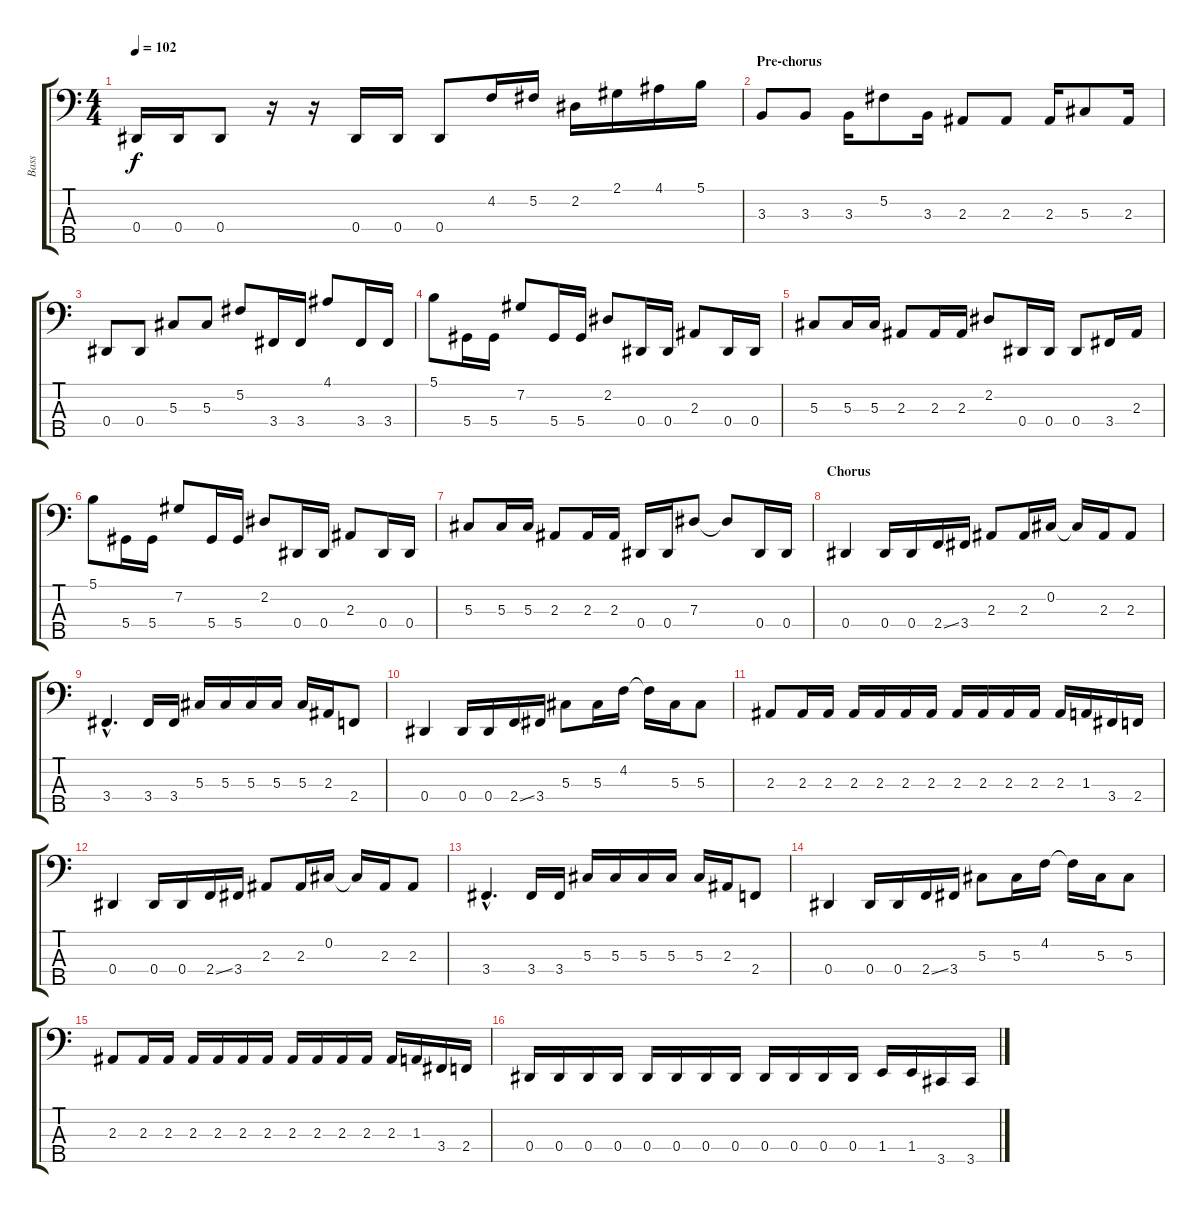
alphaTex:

\track ("Bass" "Bass") {instrument electricbasspick}
\staff {score tabs}
\tuning (Gb2 Db2 Ab1 Eb1 Bb0) {hide}
\ts (4 4)
\tempo 102
\clef f4
\ks c
0.4.16{dy f} 0.4.16 0.4.8 r.16 r.16 0.4.16 0.4.16 0.4.8 4.2.16 5.2.16 2.2.16 2.1.16 4.1.16 5.1.16 |
\section ("" "Pre-chorus")
3.3.8 3.3.8 3.3.16 5.2.8 3.3.16 2.3.8 2.3.8 2.3.16 5.3.8 2.3.16 |
0.4.8 0.4.8 5.3.8 5.3.8 5.2.8 3.4.16 3.4.16 4.1.8 3.4.16 3.4.16 |
5.1.8 5.4.16 5.4.16 7.2.8 5.4.16 5.4.16 2.2.8 0.4.16 0.4.16 2.3.8 0.4.16 0.4.16 |
5.3.8 5.3.16 5.3.16 2.3.8 2.3.16 2.3.16 2.2.8 0.4.16 0.4.16 0.4.8 3.4.16 2.3.16 |
5.1.8 5.4.16 5.4.16 7.2.8 5.4.16 5.4.16 2.2.8 0.4.16 0.4.16 2.3.8 0.4.16 0.4.16 |
5.3.8 5.3.16 5.3.16 2.3.8 2.3.16 2.3.16 0.4.16 0.4.16 7.3.8 7.3{t}.8 0.4.16 0.4.16 |
\section ("" "Chorus")
0.4.4 0.4.16 0.4.16 2.4{ss}.16 3.4.16 2.3.8 2.3.16 0.2.16 0.2{t}.16 2.3.16 2.3.8 |
3.4{hac}.4{d} 3.4.16 3.4.16 5.3.16 5.3.16 5.3.16 5.3.16 5.3.16 2.3.16 2.4.8 |
0.4.4 0.4.16 0.4.16 2.4{ss}.16 3.4.16 5.3.8 5.3.16 4.2.16 4.2{t}.16 5.3.16 5.3.8 |
2.3.8 2.3.16 2.3.16 2.3.16 2.3.16 2.3.16 2.3.16 2.3.16 2.3.16 2.3.16 2.3.16 2.3.16 1.3.16 3.4.16 2.4.16 |
0.4.4 0.4.16 0.4.16 2.4{ss}.16 3.4.16 2.3.8 2.3.16 0.2.16 0.2{t}.16 2.3.16 2.3.8 |
3.4{hac}.4{d} 3.4.16 3.4.16 5.3.16 5.3.16 5.3.16 5.3.16 5.3.16 2.3.16 2.4.8 |
0.4.4 0.4.16 0.4.16 2.4{ss}.16 3.4.16 5.3.8 5.3.16 4.2.16 4.2{t}.16 5.3.16 5.3.8 |
2.3.8 2.3.16 2.3.16 2.3.16 2.3.16 2.3.16 2.3.16 2.3.16 2.3.16 2.3.16 2.3.16 2.3.16 1.3.16 3.4.16 2.4.16 |
0.4.16 0.4.16 0.4.16 0.4.16 0.4.16 0.4.16 0.4.16 0.4.16 0.4.16 0.4.16 0.4.16 0.4.16 1.4.16 1.4.16 3.5.16 3.5.16
